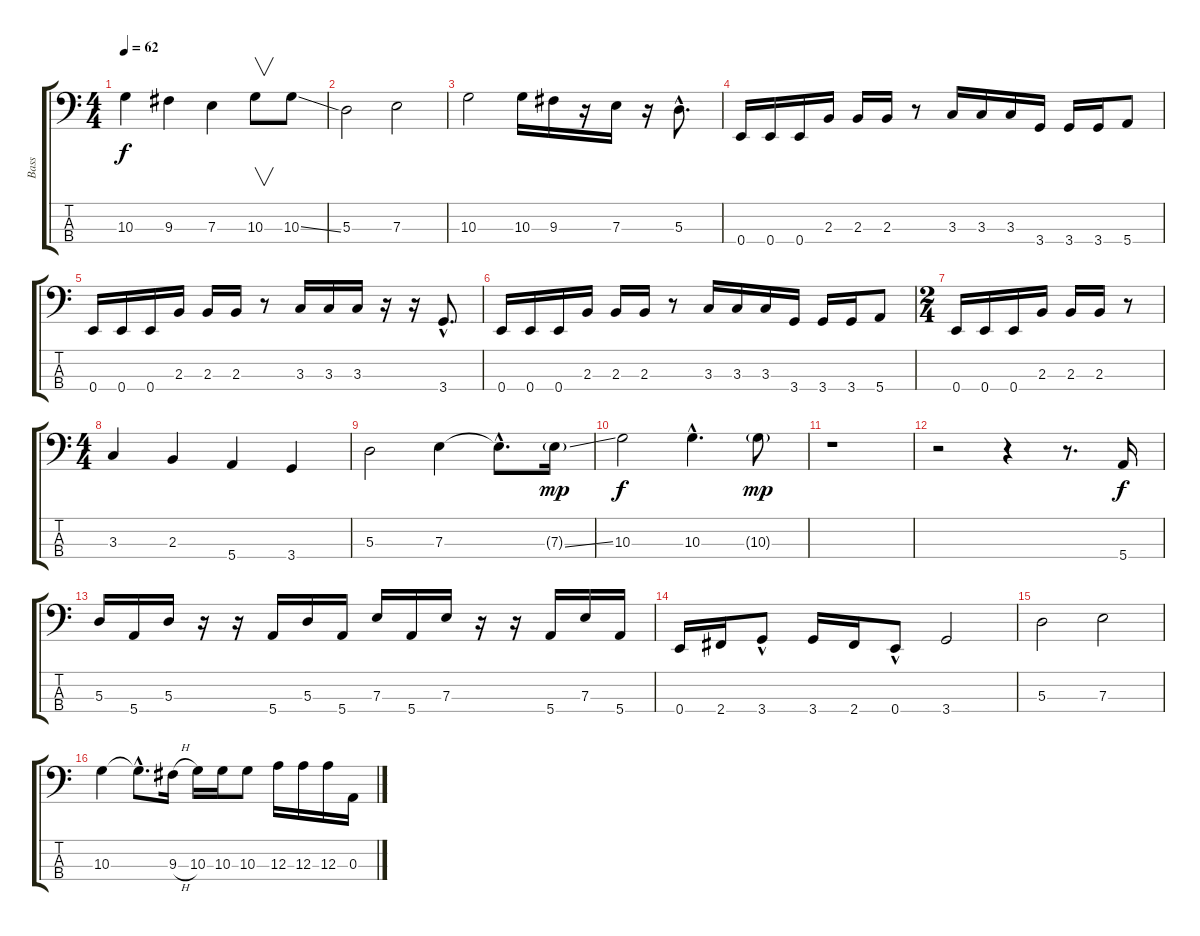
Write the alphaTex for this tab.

\track ("Bass" "Bass") {instrument electricbassfinger}
\staff {score tabs}
\tuning (G2 D2 A1 E1) {hide}
\ts (4 4)
\tempo 62
\clef f4
\ks c
10.3.4{dy f} 9.3.4 7.3.4 10.3.8{v} 10.3{ss}.8 |
5.3.2 7.3.2 |
10.3.2 10.3.16 9.3.16 r.16 7.3.16 r.16 5.3{hac}.8{d} |
0.4.16 0.4.16 0.4.16 2.3.16 2.3.16 2.3.16 r.8 3.3.16 3.3.16 3.3.16 3.4.16 3.4.16 3.4.16 5.4.8 |
0.4.16 0.4.16 0.4.16 2.3.16 2.3.16 2.3.16 r.8 3.3.16 3.3.16 3.3.16 r.16 r.16 3.4{hac}.8{d} |
0.4.16 0.4.16 0.4.16 2.3.16 2.3.16 2.3.16 r.8 3.3.16 3.3.16 3.3.16 3.4.16 3.4.16 3.4.16 5.4.8 |
\ts (2 4)
0.4.16 0.4.16 0.4.16 2.3.16 2.3.16 2.3.16 r.8 |
\ts (4 4)
3.3.4 2.3.4 5.4.4 3.4.4 |
5.3.2 7.3.4 7.3{hac t}.8{d} 7.3{ss g}.16{dy mp} |
10.3.2{dy f} 10.3{hac}.4{d} 10.3{g}.8{dy mp} |
r.1 |
r.2 r.4 r.8{d} 5.4.16{dy f} |
5.3.16 5.4.16 5.3.16 r.16 r.16 5.4.16 5.3.16 5.4.16 7.3.16 5.4.16 7.3.16 r.16 r.16 5.4.16 7.3.16 5.4.16 |
0.4.16 2.4.16 3.4{hac}.8 3.4.16 2.4.16 0.4{hac}.8 3.4.2 |
5.3.2 7.3.2 |
10.3.4 10.3{hac t}.8{d} 9.3{h}.16 10.3.16 10.3.16 10.3.8 12.3.16 12.3.16 12.3.16 0.3.16
